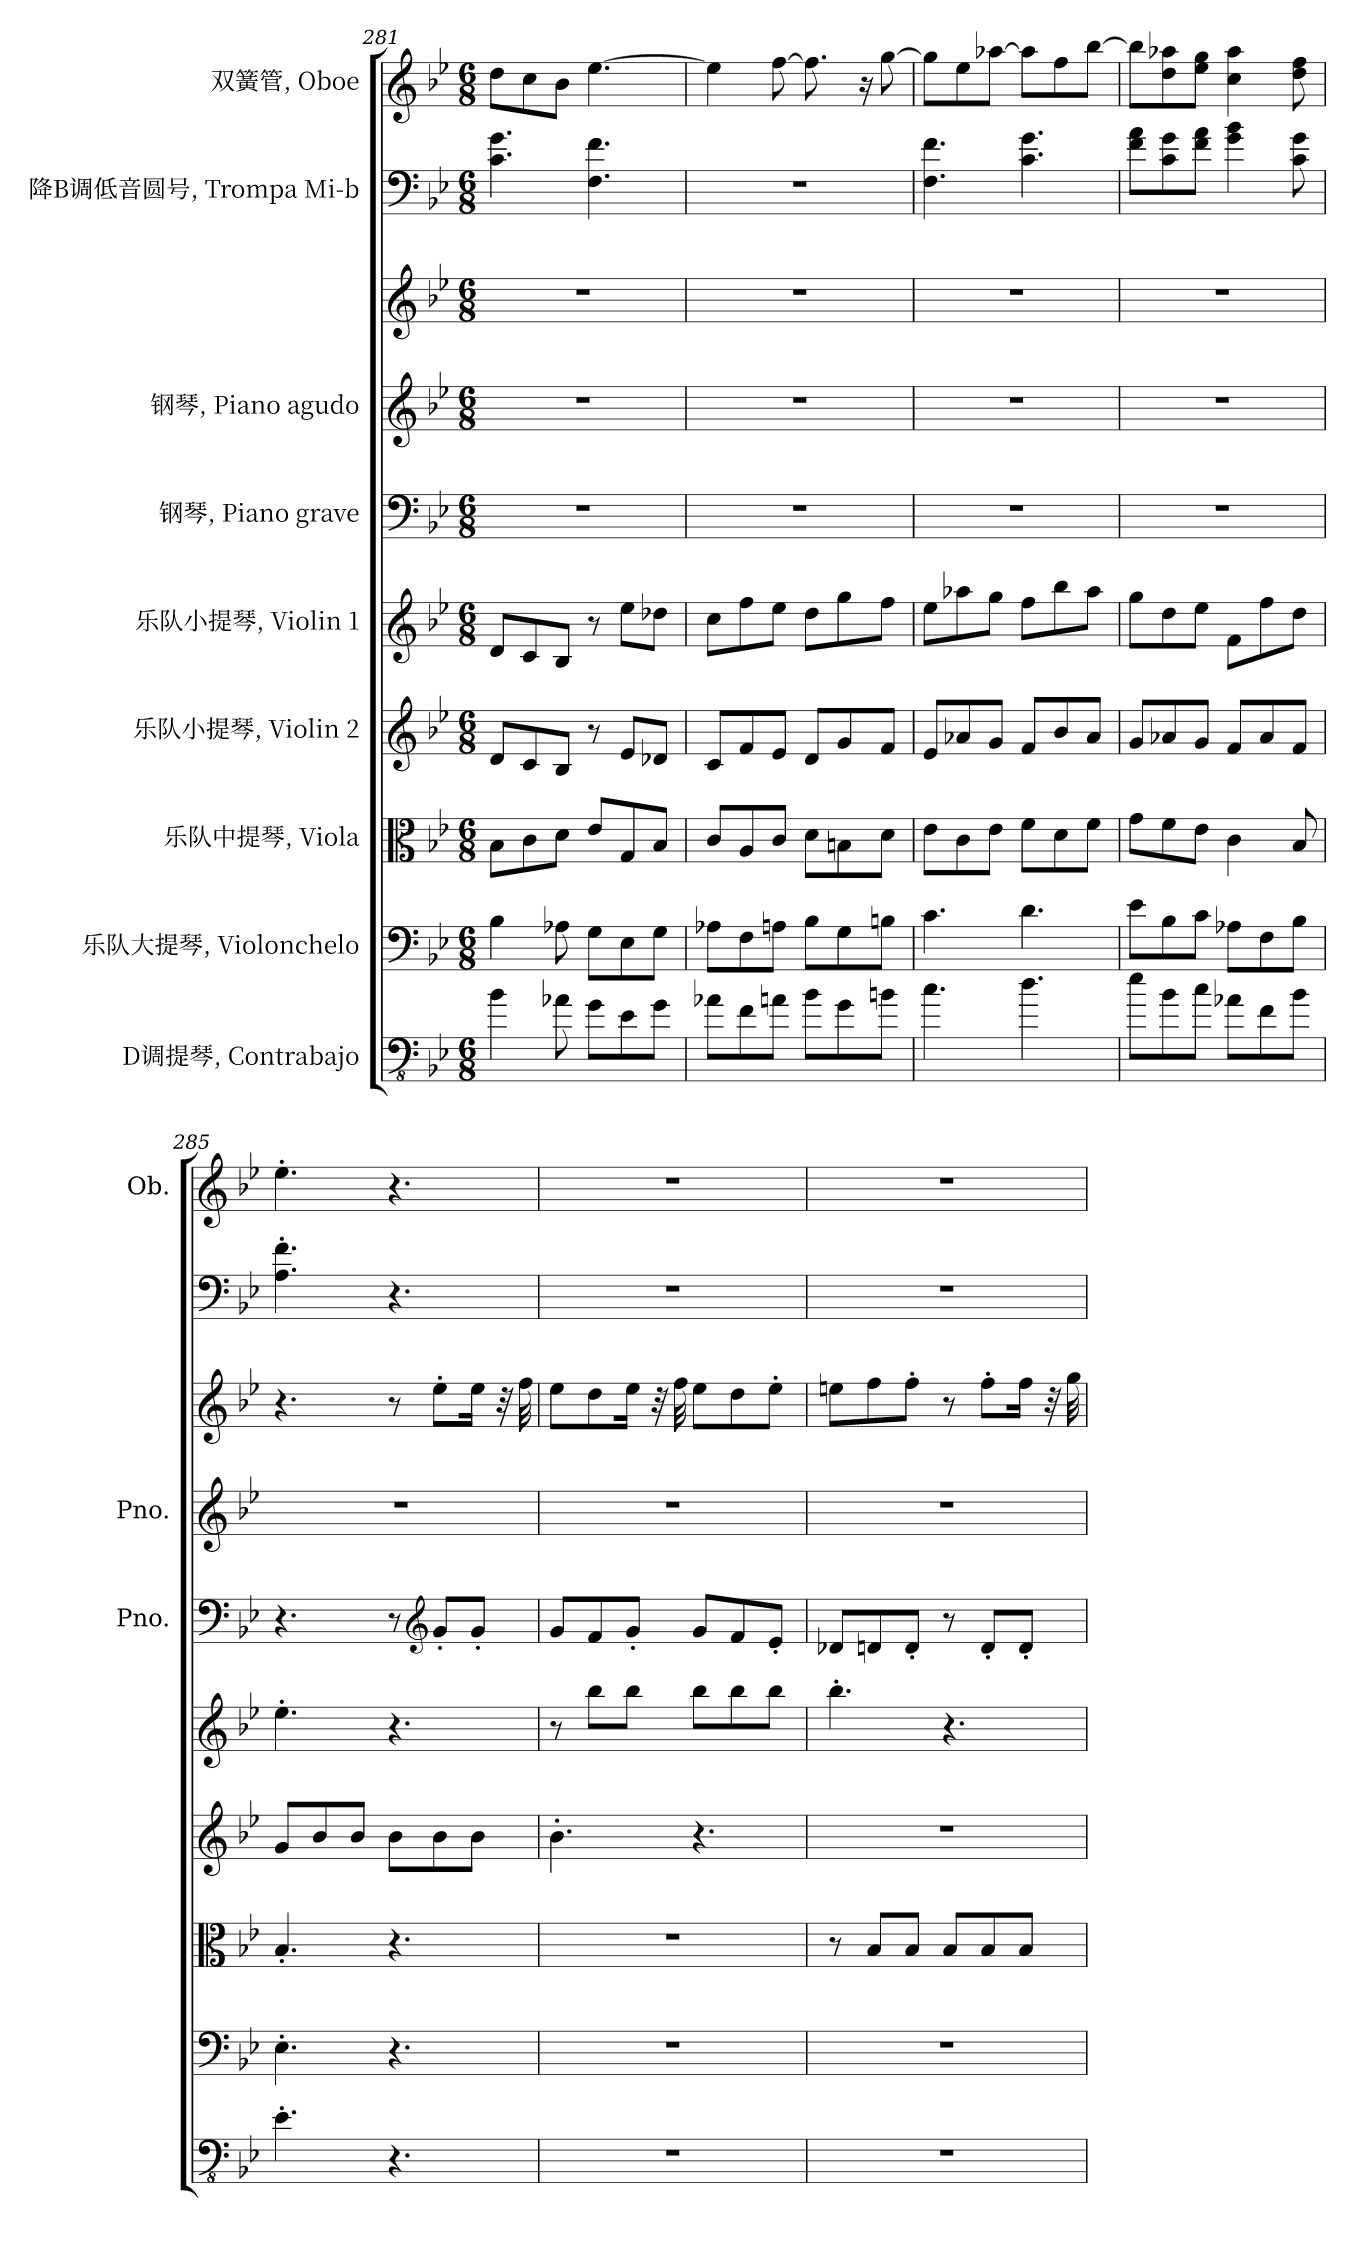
**kern	**kern	**kern	**kern	**kern	**kern	**kern	**kern	**kern	**kern
*part9	*part8	*part7	*part6	*part5	*part4	*part3	*part3	*part2	*part1
*staff10	*staff9	*staff8	*staff7	*staff6	*staff5	*staff4	*staff3	*staff2	*staff1
*I"D调提琴, Contrabajo	*I"乐队大提琴, Violonchelo	*I"乐队中提琴, Viola	*I"乐队小提琴, Violin 2	*I"乐队小提琴, Violin 1	*I"钢琴, Piano grave	*I"钢琴, Piano agudo	*	*I"降B调低音圆号, Trompa Mi-b	*I"双簧管, Oboe
*	*	*	*	*	*I'Pno.	*I'Pno.	*	*	*I'Ob.
*clefFv4	*clefF4	*clefC3	*clefG2	*clefG2	*clefF4	*clefG2	*clefG2	*clefF4	*clefG2
*ITrd7c12	*	*	*	*	*	*	*	*ITrd1c2	*
*k[b-e-]	*k[b-e-]	*k[b-e-]	*k[b-e-]	*k[b-e-]	*k[b-e-]	*k[b-e-]	*k[b-e-]	*k[b-e-a-d-]	*k[b-e-]
*M6/8	*M6/8	*M6/8	*M6/8	*M6/8	*M6/8	*M6/8	*M6/8	*M6/8	*M6/8
*MM205	*MM205	*MM205	*MM205	*MM205	*MM205	*MM205	*MM205	*MM205	*MM205
=281	=281	=281	=281	=281	=281	=281	=281	=281	=281
4BB-\	4B-\	8B-\L	8d/L	8d/L	2.r	2.r	2.r	4.B-\ 4.f\	8dd\L
.	.	8c\	8c/	8c/	.	.	.	.	8cc\
8AA-X\	8A-X\	8d\J	8B-/J	8B-/J	.	.	.	.	8b-\J
*	*	*	*	*	*	*	*	*	*MM215
8GG\L	8G\L	8e-/L	8r	8r	.	.	.	4.E-\ 4.e-\	[4.ee-\
8EE-\	8E-\	8G/	8e-/L	8ee-\L	.	.	.	.	.
8GG\J	8G\J	8B-/J	8d-X/J	8dd-X\J	.	.	.	.	.
=282	=282	=282	=282	=282	=282	=282	=282	=282	=282
8AA-X\L	8A-X\L	8c/L	8c/L	8cc\L	2.r	2.r	2.r	2.r	4ee-\]
8FF\	8F\	8A/	8f/	8ff\	.	.	.	.	.
8AAn\J	8An\J	8c/J	8e-/J	8ee-\J	.	.	.	.	[8ff\
8BB-\L	8B-\L	8d\L	8d/L	8dd\L	.	.	.	.	8.ff\]
8GG\	8G\	8Bn\	8g/	8gg\	.	.	.	.	.
.	.	.	.	.	.	.	.	.	16r
8BBn\J	8Bn\J	8d\J	8f/J	8ff\J	.	.	.	.	[8gg\
!!LO:PB:g=z
=283	=283	=283	=283	=283	=283	=283	=283	=283	=283
4.C\	4.c\	8e-\L	8e-/L	8ee-\L	2.r	2.r	2.r	4.E-\ 4.e-\	8gg\L]
.	.	8c\	8a-X/	8aa-X\	.	.	.	.	8ee-\
.	.	8e-\J	8g/J	8gg\J	.	.	.	.	[8aa-X\J
4.D\	4.d\	8f\L	8f/L	8ff\L	.	.	.	4.B-\ 4.f\	8aa-\L]
.	.	8d\	8b-/	8bb-\	.	.	.	.	8ff\
.	.	8f\J	8a-/J	8aa-\J	.	.	.	.	[8bb-\J
=284	=284	=284	=284	=284	=284	=284	=284	=284	=284
8E-\L	8e-\L	8g\L	8g/L	8gg\L	2.r	2.r	2.r	8e-\ 8g\L	8bb-\L]
8BB-\	8B-\	8f\	8a-X/	8dd\	.	.	.	8B-\ 8f\	8dd\ 8aa-X\
8C\J	8c\J	8e-\J	8g/J	8ee-\J	.	.	.	8e-\ 8g\J	8ee-\ 8gg\J
8AA-X\L	8A-X\L	4c\	8f/L	8f\L	.	.	.	4f\ 4a-\	4cc\ 4aa-\
8FF\	8F\	.	8a-/	8ff\	.	.	.	.	.
8BB-\J	8B-\J	8B-/	8f/J	8dd\J	.	.	.	8B-\ 8f\	8dd\ 8ff\
=285	=285	=285	=285	=285	=285	=285	=285	=285	=285
*	*	*	*	*	*	*	*	*	*MM205
4.EE-'\	4.E-'\	4.B-'/	8g/L	4.ee-'\	4.r	2.r	4.r	4.G\' 4.e-\'	4.ee-'\
.	.	.	8b-/	.	.	.	.	.	.
.	.	.	8b-/J	.	.	.	.	.	.
4.r	4.r	4.r	8b-\L	4.r	8r	.	8r	4.r	4.r
*	*	*	*	*	*clefG2	*	*	*	*
.	.	.	8b-\	.	8g'/L	.	8ee-'\L	.	.
.	.	.	8b-\J	.	8g'/J	.	16ee-\Jk	.	.
.	.	.	.	.	.	.	32r	.	.
.	.	.	.	.	.	.	32ff\	.	.
=286	=286	=286	=286	=286	=286	=286	=286	=286	=286
2.r	2.r	2.r	4.b-'\	8r	8g/L	2.r	8ee-\L	2.r	2.r
.	.	.	.	8bb-\L	8f/	.	8dd\	.	.
.	.	.	.	8bb-\J	8g'/J	.	16ee-\Jk	.	.
.	.	.	.	.	.	.	32r	.	.
.	.	.	.	.	.	.	32ff\	.	.
.	.	.	4.r	8bb-\L	8g/L	.	8ee-\L	.	.
.	.	.	.	8bb-\	8f/	.	8dd\	.	.
.	.	.	.	8bb-\J	8e-'/J	.	8ee-'\J	.	.
!!LO:PB:g=z
=287	=287	=287	=287	=287	=287	=287	=287	=287	=287
*	*	*	*	*	*	*	*	*	*MM205
2.r	2.r	8r	2.r	4.bb-'\	8d-X/L	2.r	8een\L	2.r	2.r
.	.	8B-/L	.	.	8dn/	.	8ff\	.	.
.	.	8B-/J	.	.	8d'/J	.	8ff'\J	.	.
.	.	8B-/L	.	4.r	8r	.	8r	.	.
.	.	8B-/	.	.	8d'/L	.	8ff'\L	.	.
.	.	8B-/J	.	.	8d'/J	.	16ff\Jk	.	.
.	.	.	.	.	.	.	32r	.	.
.	.	.	.	.	.	.	32gg\	.	.
=	=	=	=	=	=	=	=	=	=
*-	*-	*-	*-	*-	*-	*-	*-	*-	*-
